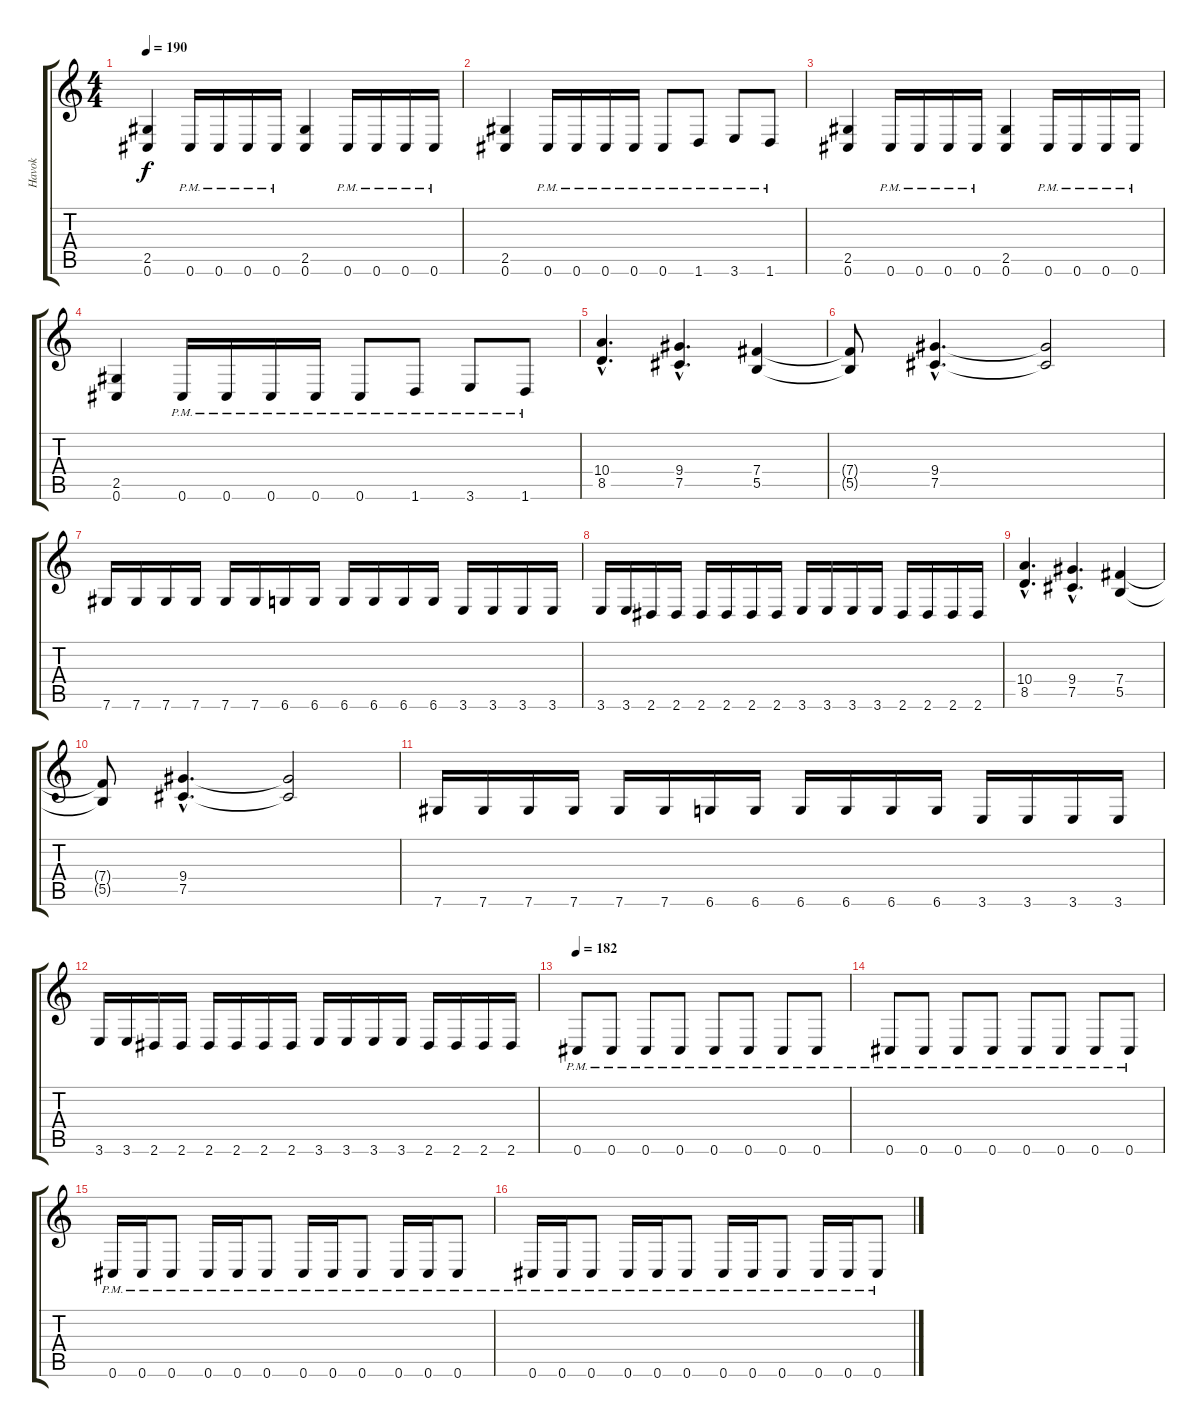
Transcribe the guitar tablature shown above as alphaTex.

\track ("Havok" "Havok") {instrument distortionguitar}
\staff {score tabs}
\tuning (Db4 Ab3 E3 B2 Gb2 Db2) {hide}
\ts (4 4)
\tempo 190
\clef g2
\ks c
(2.5 0.6).4{dy f} 0.6{pm}.16 0.6{pm}.16 0.6{pm}.16 0.6{pm}.16 (2.5 0.6).4 0.6{pm}.16 0.6{pm}.16 0.6{pm}.16 0.6{pm}.16 |
(2.5 0.6).4 0.6{pm}.16 0.6{pm}.16 0.6{pm}.16 0.6{pm}.16 0.6{pm}.8 1.6{pm}.8 3.6{pm}.8 1.6{pm}.8 |
(2.5 0.6).4 0.6{pm}.16 0.6{pm}.16 0.6{pm}.16 0.6{pm}.16 (2.5 0.6).4 0.6{pm}.16 0.6{pm}.16 0.6{pm}.16 0.6{pm}.16 |
(2.5 0.6).4 0.6{pm}.16 0.6{pm}.16 0.6{pm}.16 0.6{pm}.16 0.6{pm}.8 1.6{pm}.8 3.6{pm}.8 1.6{pm}.8 |
\section ("" "")
(10.4{hac} 8.5{hac}).4{d} (9.4{hac} 7.5{hac}).4{d} (7.4 5.5).4 |
(7.4{t} 5.5{t}).8 (9.4{hac} 7.5{hac}).4{d} (9.4{t} 7.5{t}).2 |
7.6.16 7.6.16 7.6.16 7.6.16 7.6.16 7.6.16 6.6.16 6.6.16 6.6.16 6.6.16 6.6.16 6.6.16 3.6.16 3.6.16 3.6.16 3.6.16 |
3.6.16 3.6.16 2.6.16 2.6.16 2.6.16 2.6.16 2.6.16 2.6.16 3.6.16 3.6.16 3.6.16 3.6.16 2.6.16 2.6.16 2.6.16 2.6.16 |
(10.4{hac} 8.5{hac}).4{d} (9.4{hac} 7.5{hac}).4{d} (7.4 5.5).4 |
(7.4{t} 5.5{t}).8 (9.4{hac} 7.5{hac}).4{d} (9.4{t} 7.5{t}).2 |
7.6.16 7.6.16 7.6.16 7.6.16 7.6.16 7.6.16 6.6.16 6.6.16 6.6.16 6.6.16 6.6.16 6.6.16 3.6.16 3.6.16 3.6.16 3.6.16 |
3.6.16 3.6.16 2.6.16 2.6.16 2.6.16 2.6.16 2.6.16 2.6.16 3.6.16 3.6.16 3.6.16 3.6.16 2.6.16 2.6.16 2.6.16 2.6.16 |
\section ("" "")
\tempo 183
\tempo 182
0.6{pm}.8 0.6{pm}.8 0.6{pm}.8 0.6{pm}.8 0.6{pm}.8 0.6{pm}.8 0.6{pm}.8 0.6{pm}.8 |
0.6{pm}.8 0.6{pm}.8 0.6{pm}.8 0.6{pm}.8 0.6{pm}.8 0.6{pm}.8 0.6{pm}.8 0.6{pm}.8 |
0.6{pm}.16 0.6{pm}.16 0.6{pm}.8 0.6{pm}.16 0.6{pm}.16 0.6{pm}.8 0.6{pm}.16 0.6{pm}.16 0.6{pm}.8 0.6{pm}.16 0.6{pm}.16 0.6{pm}.8 |
0.6{pm}.16 0.6{pm}.16 0.6{pm}.8 0.6{pm}.16 0.6{pm}.16 0.6{pm}.8 0.6{pm}.16 0.6{pm}.16 0.6{pm}.8 0.6{pm}.16 0.6{pm}.16 0.6{pm}.8
